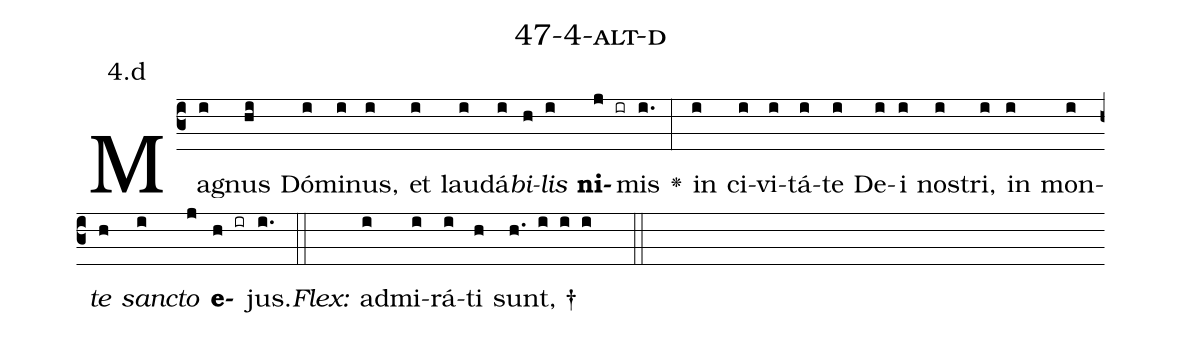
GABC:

name: 47-4-alt-d;
annotation: 4.d;
%%
(c3)Ma(i)gnus(hi) Dó(i)mi(i)nus,(i) et(i) lau(i)dá(i)<i>bi</i>(h)<i>lis</i>(i) <b>ni</b>(j ir)mis(i.) <v>\greheightstar</v>(:) in(i) ci(i)vi(i)tá(i)te(i) De(i)i(i) nos(i)tri,(i) in(i) mon(i)<i>te</i>(h) <i>sanc</i>(i)<i>to</i>(j) <b>e</b>(h ir)jus.(i.) (::)
<i>Flex:</i>()  ad(i)mi(i)rá(i)ti(h) sunt, †(h. i i i  ::)

%E(i) u(h) o(i) u(j) a(h) e.(i.) (::)
